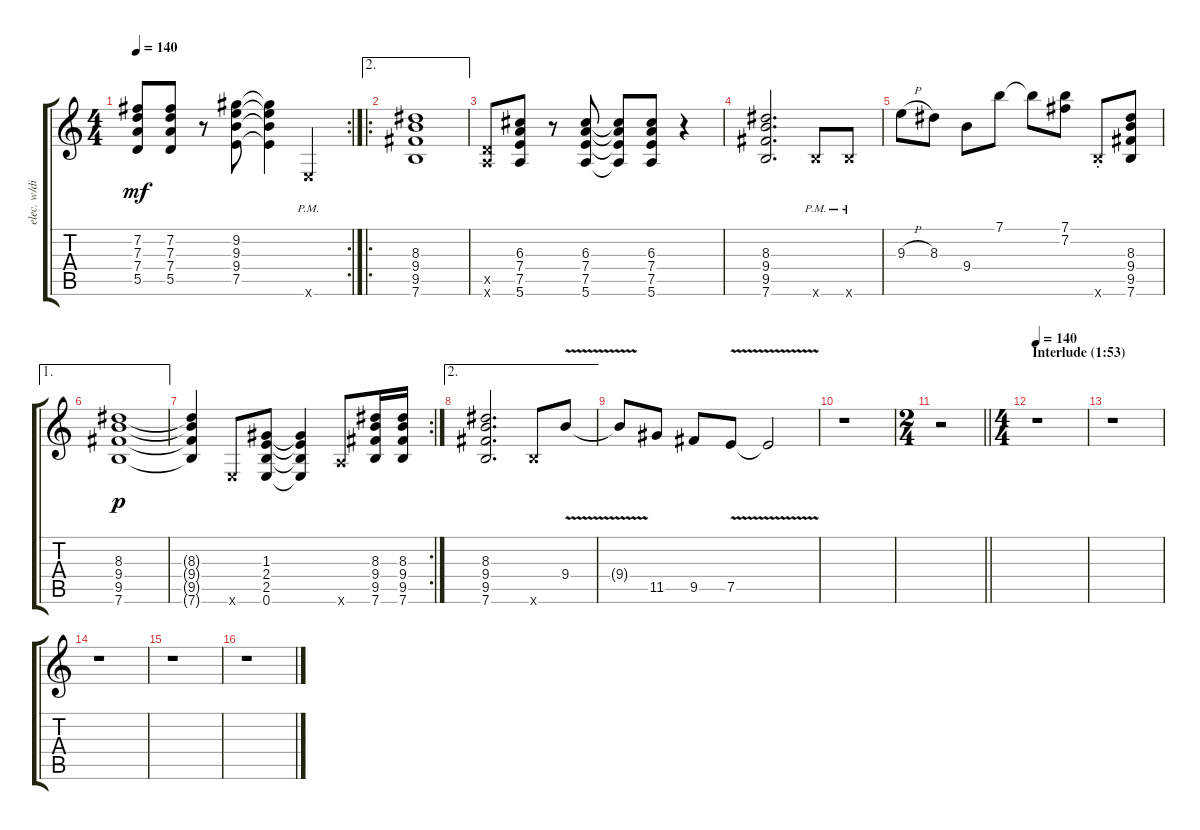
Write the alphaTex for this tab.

\track ("elec. w/dist. [two gtrs arr. for one; do" "elec. w/di") {instrument overdrivenguitar}
\staff {score tabs}
\tuning (E4 B3 G3 D3 A2 E2) {hide}
\rc 2
\ts (4 4)
\tempo 140
\clef g2
\ks c
(7.2 7.3 7.4 5.5).8{dy mf} (7.2 7.3 7.4 5.5).8 r.8 (9.2 9.3 9.4 7.5).8 (9.2{t} 9.3{t} 9.4{t} 7.5{t}).4 0.6{pm x}.4 |
\ae 2
\ro
(8.3 9.4 9.5 7.6).1 |
(5.5{x} 5.6{x}).8 (6.3 7.4 7.5 5.6).8 r.8 (6.3 7.4 7.5 5.6).8 (6.3{t} 7.4{t} 7.5{t} 5.6{t}).8 (6.3 7.4 7.5 5.6).8 r.4 |
(8.3 9.4 9.5 7.6).2{d} 7.6{pm x}.8 7.6{pm x}.8 |
9.3{h}.8 8.3.8 9.4.8 7.1.8 7.1{t}.8 (7.1 7.2).8 7.6{st x}.8 (8.3 9.4 9.5 7.6).8 |
\ae 1
(8.3 9.4 9.5 7.6).1{dy p} |
\rc 2
(8.3{t} 9.4{t} 9.5{t} 7.6{t}).4 0.6{x}.8 (1.3 2.4 2.5 0.6).8 (1.3{t} 2.4{t} 2.5{t} 0.6{t}).4 5.6{x}.8 (8.3 9.4 9.5 7.6).16 (8.3 9.4 9.5 7.6).16 |
\ae 2
(8.3 9.4 9.5 7.6).2{d} 7.6{x}.8 9.4{v}.8 |
9.4{v t}.8 11.5.8 9.5.8 7.5{v}.8 7.5{v t}.2 |
r.1 |
\ts (2 4)
\barLineRight lightlight
r.2 |
\ts (4 4)
\section ("" "Interlude (1:53)")
\tempo 140
r.1 |
r.1 |
r.1 |
r.1 |
r.1
